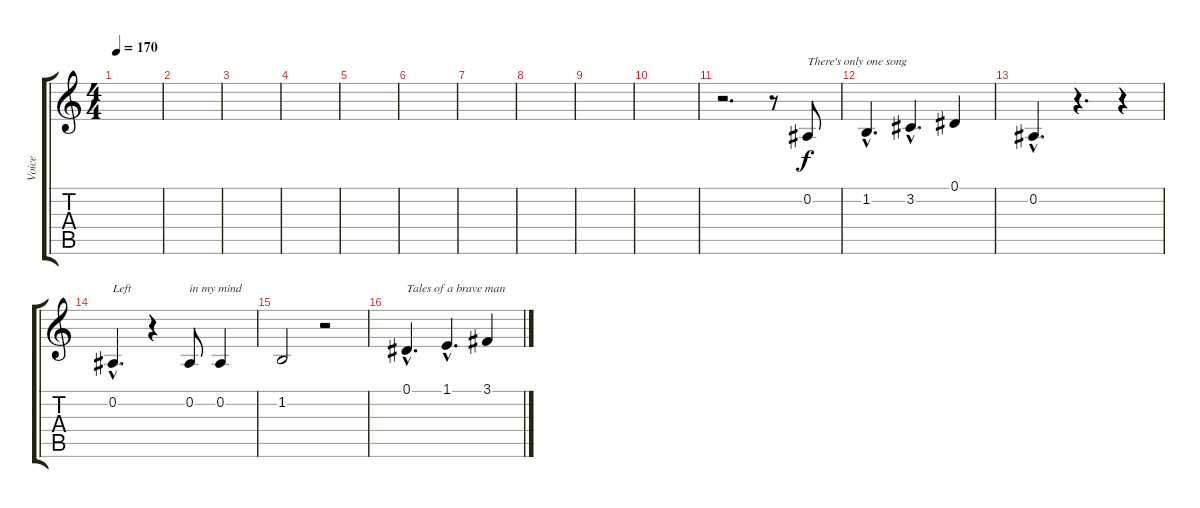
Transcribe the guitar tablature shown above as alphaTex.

\track ("Voice" "Voice") {instrument violin}
\staff {score tabs}
\tuning (Eb4 Bb3 Gb3 Db3 Ab2 Eb2) {hide}
\ts (4 4)
\tempo 170
\clef g2
\ks c
|
|
|
|
|
|
|
|
|
|
r.2{d} r.8 0.2.8{txt "There's only one song"} |
1.2{hac}.4{d} 3.2{hac}.4{d} 0.1.4 |
0.2{hac}.4{d} r.4{d} r.4 |
0.2{hac}.4{d txt "Left"} r.4 0.2.8{txt "in my mind"} 0.2.4 |
1.2.2 r.2 |
0.1{hac}.4{d txt "Tales of a brave man"} 1.1{hac}.4{d} 3.1.4
